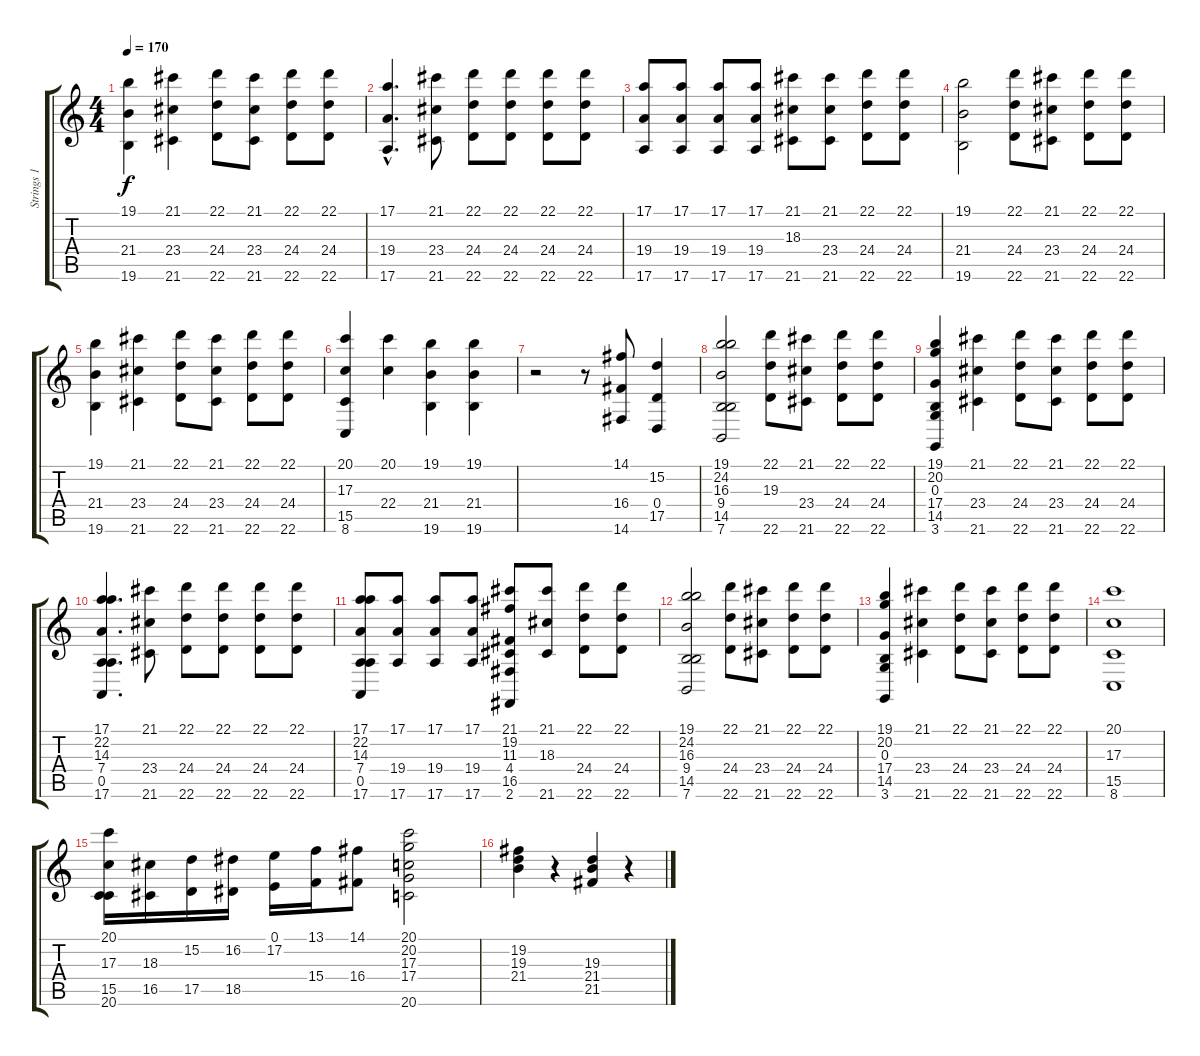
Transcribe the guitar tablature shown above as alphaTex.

\track ("Strings 1" "Strings 1") {instrument stringensemble1}
\staff {score tabs}
\tuning (E4 B3 G3 D3 A2 E2) {hide}
\ts (4 4)
\tempo 170
\clef g2
\ks c
(19.1 21.4 19.6).4{dy f} (21.1 23.4 21.6).4 (22.1 24.4 22.6).8 (21.1 23.4 21.6).8 (22.1 24.4 22.6).8 (22.1 24.4 22.6).8 |
(17.1{hac} 19.4{hac} 17.6{hac}).4{d} (21.1 23.4 21.6).8 (22.1 24.4 22.6).8 (22.1 24.4 22.6).8 (22.1 24.4 22.6).8 (22.1 24.4 22.6).8 |
(17.1 19.4 17.6).8 (17.1 19.4 17.6).8 (17.1 19.4 17.6).8 (17.1 19.4 17.6).8 (21.1 18.3 21.6).8 (21.1 23.4 21.6).8 (22.1 24.4 22.6).8 (22.1 24.4 22.6).8 |
(19.1 21.4 19.6).2 (22.1 24.4 22.6).8 (21.1 23.4 21.6).8 (22.1 24.4 22.6).8 (22.1 24.4 22.6).8 |
(19.1 21.4 19.6).4 (21.1 23.4 21.6).4 (22.1 24.4 22.6).8 (21.1 23.4 21.6).8 (22.1 24.4 22.6).8 (22.1 24.4 22.6).8 |
(20.1 17.3 15.5 8.6).4 (20.1 22.4).4 (19.1 21.4 19.6).4 (19.1 21.4 19.6).4 |
r.2 r.8 (14.1 16.4 14.6).8 (15.2 0.4 17.5).4 |
(19.1 24.2 16.3 9.4 14.5 7.6).2 (22.1 19.3 22.6).8 (21.1 23.4 21.6).8 (22.1 24.4 22.6).8 (22.1 24.4 22.6).8 |
(19.1 20.2 0.3 17.4 14.5 3.6).4 (21.1 23.4 21.6).4 (22.1 24.4 22.6).8 (21.1 23.4 21.6).8 (22.1 24.4 22.6).8 (22.1 24.4 22.6).8 |
(17.1 22.2 14.3 7.4 0.5 17.6).4{d} (21.1 23.4 21.6).8 (22.1 24.4 22.6).8 (22.1 24.4 22.6).8 (22.1 24.4 22.6).8 (22.1 24.4 22.6).8 |
(17.1 22.2 14.3 7.4 0.5 17.6).8 (17.1 19.4 17.6).8 (17.1 19.4 17.6).8 (17.1 19.4 17.6).8 (21.1 19.2 11.3 4.4 16.5 2.6).8 (21.1 18.3 21.6).8 (22.1 24.4 22.6).8 (22.1 24.4 22.6).8 |
(19.1 24.2 16.3 9.4 14.5 7.6).2 (22.1 24.4 22.6).8 (21.1 23.4 21.6).8 (22.1 24.4 22.6).8 (22.1 24.4 22.6).8 |
(19.1 20.2 0.3 17.4 14.5 3.6).4 (21.1 23.4 21.6).4 (22.1 24.4 22.6).8 (21.1 23.4 21.6).8 (22.1 24.4 22.6).8 (22.1 24.4 22.6).8 |
(20.1 17.3 15.5 8.6).1 |
(20.1 17.3 15.5 20.6).16 (18.3 16.5).16 (15.2 17.5).16 (16.2 18.5).16 (0.1 17.2).16 (13.1 15.4).16 (14.1 16.4).8 (20.1 20.2 17.3 17.4 20.6).2 |
(19.2 19.3 21.4).4 r.4 (19.3 21.4 21.5).4 r.4
